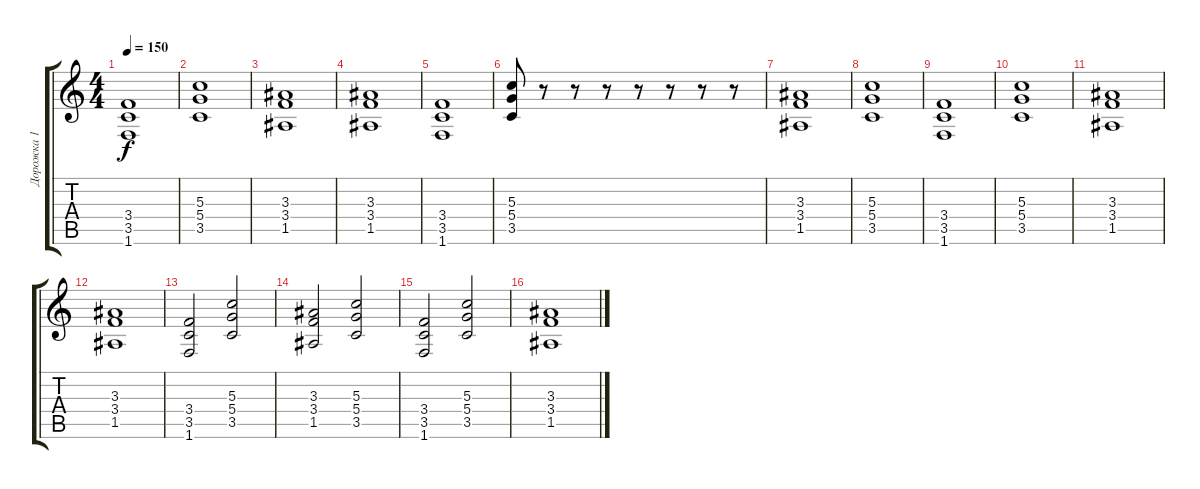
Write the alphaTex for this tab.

\track ("Дорожка 1" "Дорожка 1") {instrument overdrivenguitar}
\staff {score tabs}
\tuning (E4 B3 G3 D3 A2 E2) {hide}
\ts (4 4)
\tempo 150
\clef g2
\ks c
(3.4 3.5 1.6).1{dy f} |
(5.3 5.4 3.5).1 |
(3.3 3.4 1.5).1 |
(3.3 3.4 1.5).1 |
(3.4 3.5 1.6).1 |
(5.3 5.4 3.5).8 r.8 r.8 r.8 r.8 r.8 r.8 r.8 |
(3.3 3.4 1.5).1 |
(5.3 5.4 3.5).1 |
(3.4 3.5 1.6).1 |
(5.3 5.4 3.5).1 |
(3.3 3.4 1.5).1 |
(3.3 3.4 1.5).1 |
(3.4 3.5 1.6).2 (5.3 5.4 3.5).2 |
(3.3 3.4 1.5).2 (5.3 5.4 3.5).2 |
(3.4 3.5 1.6).2 (5.3 5.4 3.5).2 |
(3.3 3.4 1.5).1
